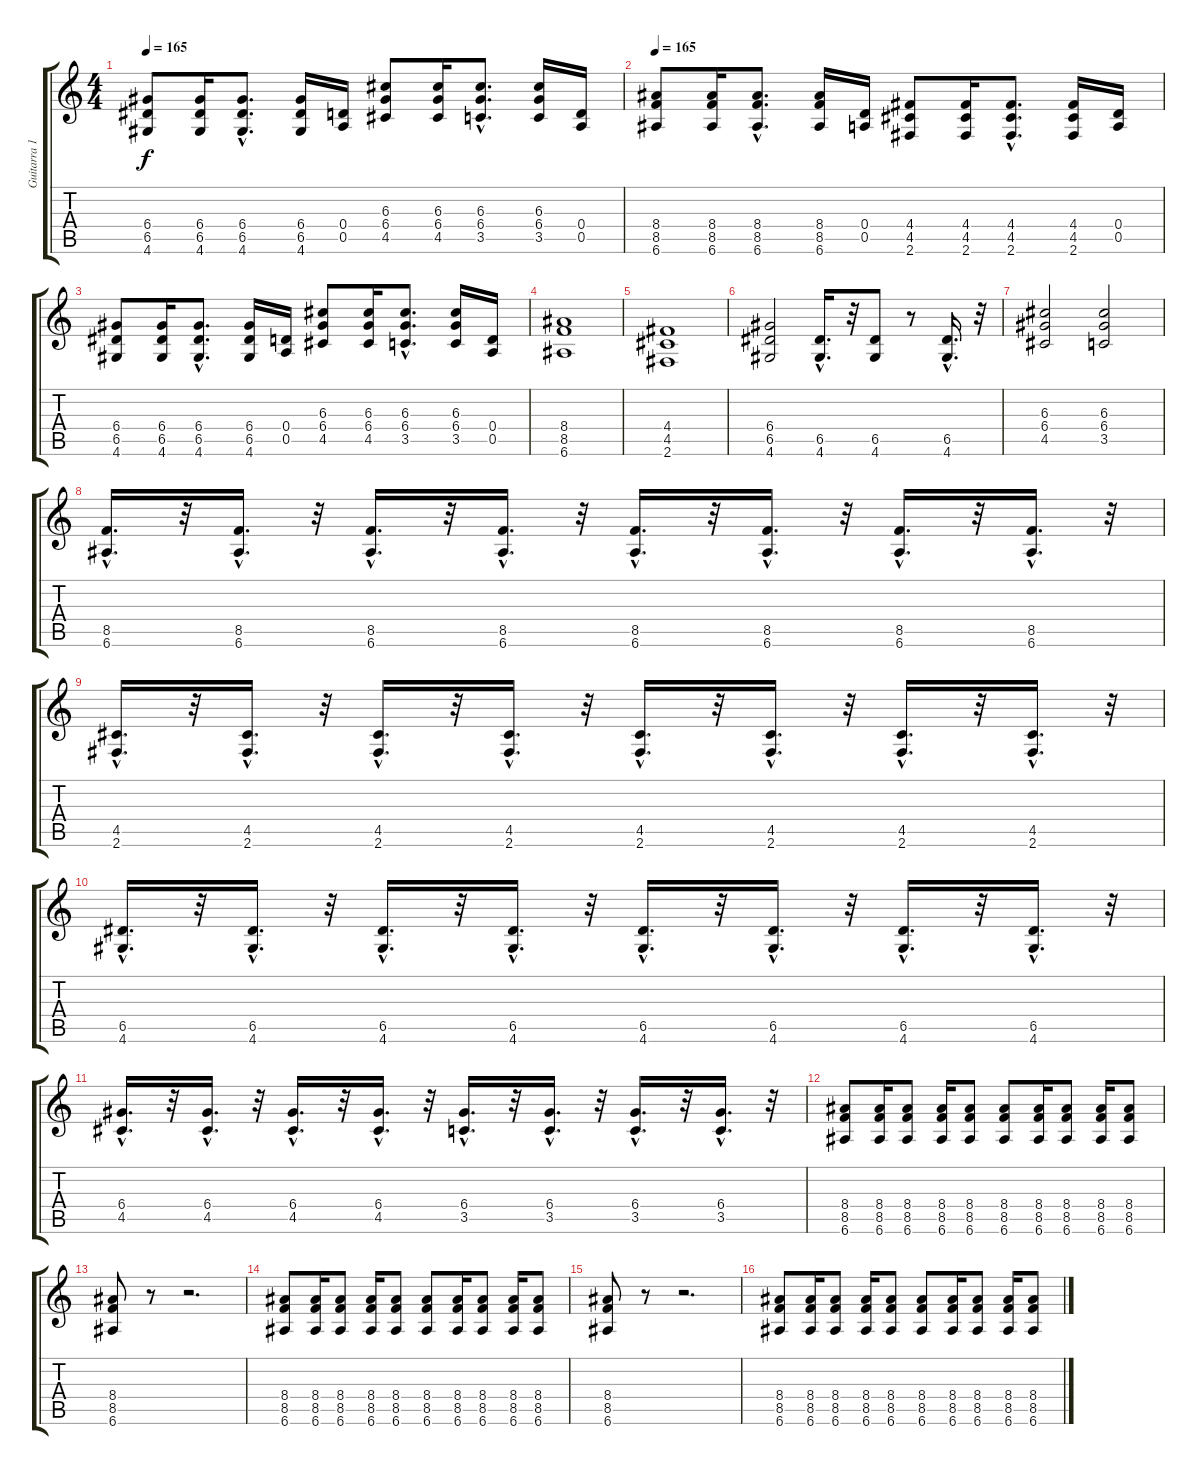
\track ("Guitarra 1" "Guitarra 1") {instrument distortionguitar}
\staff {score tabs}
\tuning (E4 B3 G3 D3 A2 E2) {hide}
\ts (4 4)
\tempo 165
\clef g2
\ks c
(6.4 6.5 4.6).8{dy f} (6.4 6.5 4.6).16 (6.4{hac} 6.5{hac} 4.6{hac}).8{d} (6.4 6.5 4.6).16 (0.4 0.5).16 (6.3 6.4 4.5).8 (6.3 6.4 4.5).16 (6.3{hac} 6.4{hac} 3.5{hac}).8{d} (6.3 6.4 3.5).16 (0.4 0.5).16 |
\tempo 165
(8.4 8.5 6.6).8 (8.4 8.5 6.6).16 (8.4{hac} 8.5{hac} 6.6{hac}).8{d} (8.4 8.5 6.6).16 (0.4 0.5).16 (4.4 4.5 2.6).8 (4.4 4.5 2.6).16 (4.4{hac} 4.5{hac} 2.6{hac}).8{d} (4.4 4.5 2.6).16 (0.4 0.5).16 |
(6.4 6.5 4.6).8 (6.4 6.5 4.6).16 (6.4{hac} 6.5{hac} 4.6{hac}).8{d} (6.4 6.5 4.6).16 (0.4 0.5).16 (6.3 6.4 4.5).8 (6.3 6.4 4.5).16 (6.3{hac} 6.4{hac} 3.5{hac}).8{d} (6.3 6.4 3.5).16 (0.4 0.5).16 |
(8.4 8.5 6.6).1 |
(4.4 4.5 2.6).1 |
(6.4 6.5 4.6).2 (6.5{hac} 4.6{hac}).16{d} r.32 (6.5 4.6).8 r.8 (6.5{hac} 4.6{hac}).16{d} r.32 |
(6.3 6.4 4.5).2 (6.3 6.4 3.5).2 |
(8.5{hac} 6.6{hac}).16{d} r.32 (8.5{hac} 6.6{hac}).16{d} r.32 (8.5{hac} 6.6{hac}).16{d} r.32 (8.5{hac} 6.6{hac}).16{d} r.32 (8.5{hac} 6.6{hac}).16{d} r.32 (8.5{hac} 6.6{hac}).16{d} r.32 (8.5{hac} 6.6{hac}).16{d} r.32 (8.5{hac} 6.6{hac}).16{d} r.32 |
(4.5{hac} 2.6{hac}).16{d} r.32 (4.5{hac} 2.6{hac}).16{d} r.32 (4.5{hac} 2.6{hac}).16{d} r.32 (4.5{hac} 2.6{hac}).16{d} r.32 (4.5{hac} 2.6{hac}).16{d} r.32 (4.5{hac} 2.6{hac}).16{d} r.32 (4.5{hac} 2.6{hac}).16{d} r.32 (4.5{hac} 2.6{hac}).16{d} r.32 |
(6.5{hac} 4.6{hac}).16{d} r.32 (6.5{hac} 4.6{hac}).16{d} r.32 (6.5{hac} 4.6{hac}).16{d} r.32 (6.5{hac} 4.6{hac}).16{d} r.32 (6.5{hac} 4.6{hac}).16{d} r.32 (6.5{hac} 4.6{hac}).16{d} r.32 (6.5{hac} 4.6{hac}).16{d} r.32 (6.5{hac} 4.6{hac}).16{d} r.32 |
(6.4{hac} 4.5{hac}).16{d} r.32 (6.4{hac} 4.5{hac}).16{d} r.32 (6.4{hac} 4.5{hac}).16{d} r.32 (6.4{hac} 4.5{hac}).16{d} r.32 (6.4{hac} 3.5{hac}).16{d} r.32 (6.4{hac} 3.5{hac}).16{d} r.32 (6.4{hac} 3.5{hac}).16{d} r.32 (6.4{hac} 3.5{hac}).16{d} r.32 |
(8.4 8.5 6.6).8 (8.4 8.5 6.6).16 (8.4 8.5 6.6).8 (8.4 8.5 6.6).16 (8.4 8.5 6.6).8 (8.4 8.5 6.6).8 (8.4 8.5 6.6).16 (8.4 8.5 6.6).8 (8.4 8.5 6.6).16 (8.4 8.5 6.6).8 |
(8.4 8.5 6.6).8 r.8 r.2{d} |
(8.4 8.5 6.6).8 (8.4 8.5 6.6).16 (8.4 8.5 6.6).8 (8.4 8.5 6.6).16 (8.4 8.5 6.6).8 (8.4 8.5 6.6).8 (8.4 8.5 6.6).16 (8.4 8.5 6.6).8 (8.4 8.5 6.6).16 (8.4 8.5 6.6).8 |
(8.4 8.5 6.6).8 r.8 r.2{d} |
(8.4 8.5 6.6).8 (8.4 8.5 6.6).16 (8.4 8.5 6.6).8 (8.4 8.5 6.6).16 (8.4 8.5 6.6).8 (8.4 8.5 6.6).8 (8.4 8.5 6.6).16 (8.4 8.5 6.6).8 (8.4 8.5 6.6).16 (8.4 8.5 6.6).8
